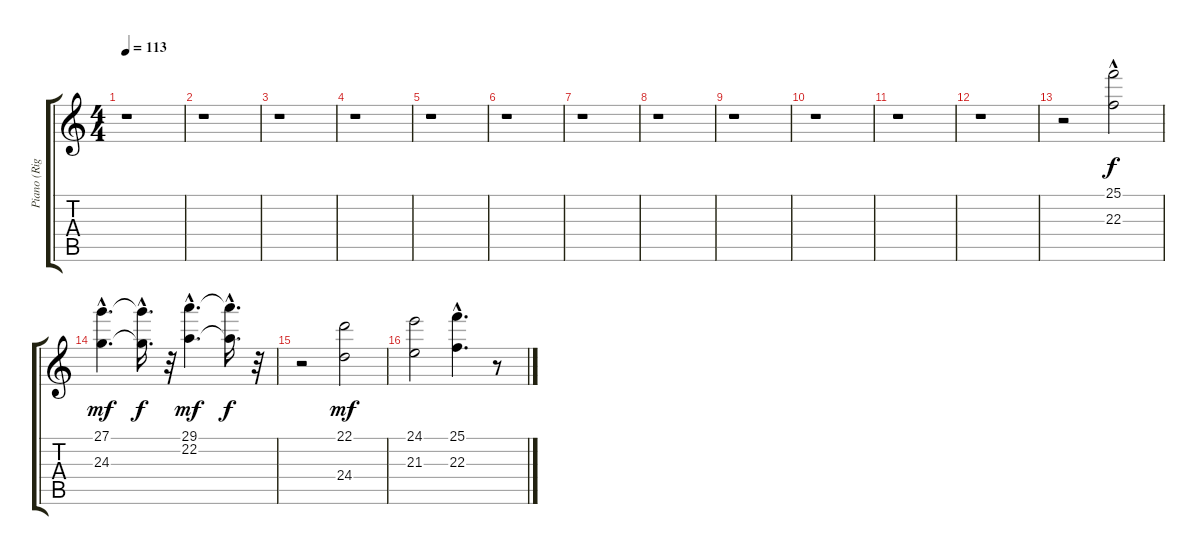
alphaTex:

\track ("Piano (Right)" "Piano (Rig") {instrument brightacousticpiano}
\staff {score tabs}
\tuning (E4 B3 G3 D3 A2 E2) {hide}
\ts (4 4)
\tempo 113
\clef g2
\ks c
r.1{dy f} |
r.1 |
r.1 |
r.1 |
r.1 |
r.1 |
r.1 |
r.1 |
r.1 |
r.1 |
r.1 |
r.1 |
r.2 (25.1{hac} 22.3).2 |
(27.1{hac} 24.3{hac}).4{d dy mf} (27.1{hac t} 24.3{hac t}).16{d dy f} r.32 (29.1{hac} 22.2{hac}).4{d dy mf} (29.1{hac t} 22.2{hac t}).16{d dy f} r.32 |
r.2 (22.1 24.4).2{dy mf} |
(24.1 21.3).2 (25.1{hac} 22.3{hac}).4{d} r.8
